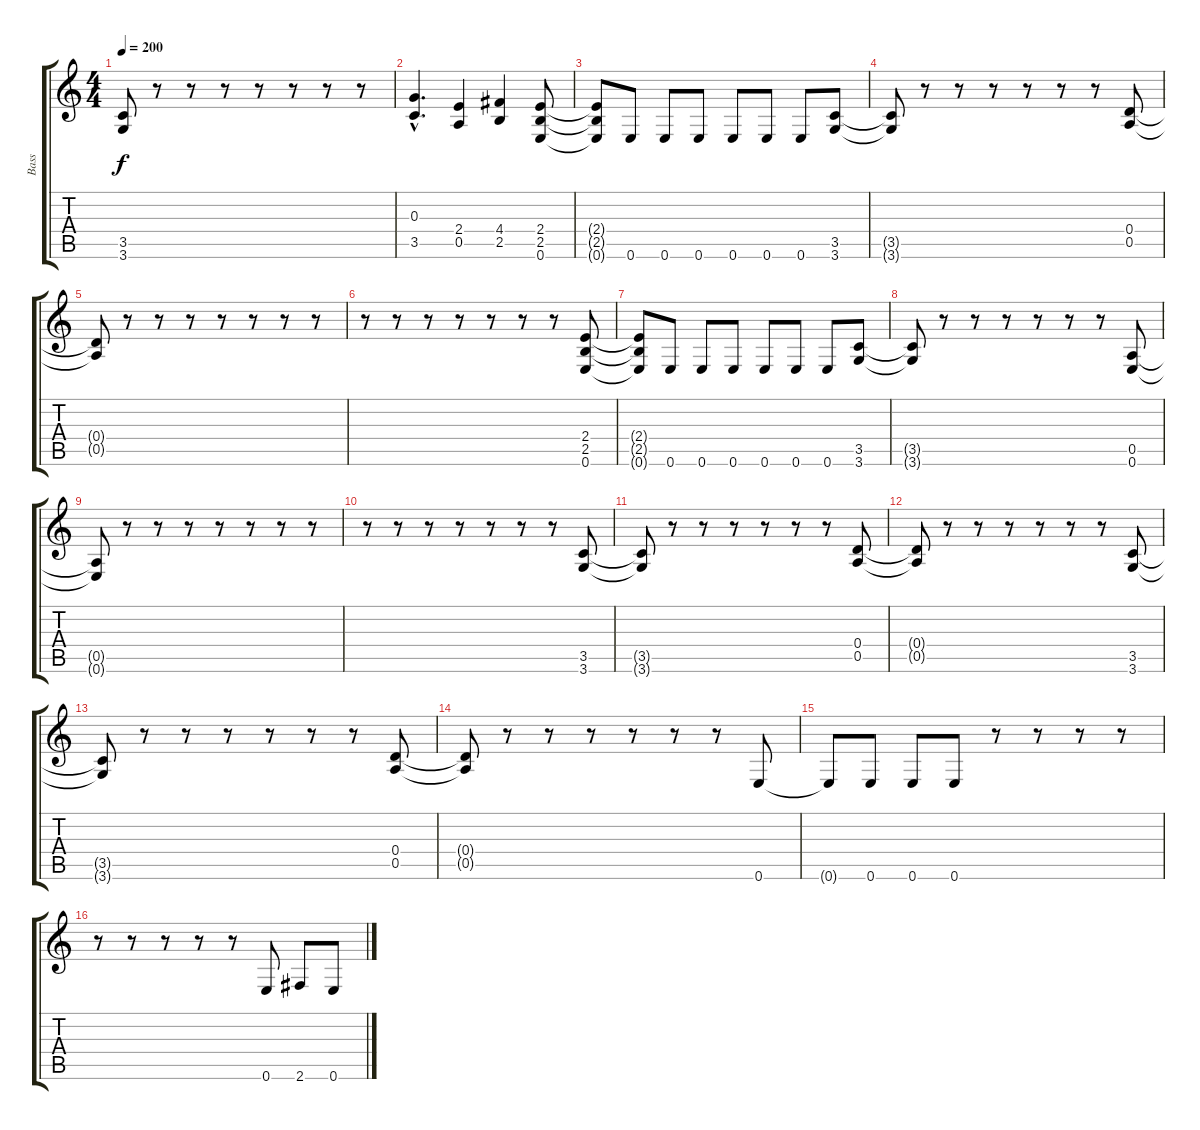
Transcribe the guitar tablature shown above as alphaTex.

\track ("Bass" "Bass") {instrument electricbassfinger}
\staff {score tabs}
\tuning (E4 B3 G3 D3 A2 E2) {hide}
\ts (4 4)
\tempo 200
\clef g2
\ks c
(3.5{t} 3.6{t}).8{dy f} r.8 r.8 r.8 r.8 r.8 r.8 r.8 |
(0.3{hac} 3.5{hac}).4{d} (2.4 0.5).4 (4.4 2.5).4 (2.4 2.5 0.6).8 |
(2.4{t} 2.5{t} 0.6{t}).8 0.6.8 0.6.8 0.6.8 0.6.8 0.6.8 0.6.8 (3.5 3.6).8 |
(3.5{t} 3.6{t}).8 r.8 r.8 r.8 r.8 r.8 r.8 (0.4 0.5).8 |
(0.4{t} 0.5{t}).8 r.8 r.8 r.8 r.8 r.8 r.8 r.8 |
r.8 r.8 r.8 r.8 r.8 r.8 r.8 (2.4 2.5 0.6).8 |
(2.4{t} 2.5{t} 0.6{t}).8 0.6.8 0.6.8 0.6.8 0.6.8 0.6.8 0.6.8 (3.5 3.6).8 |
(3.5{t} 3.6{t}).8 r.8 r.8 r.8 r.8 r.8 r.8 (0.5 0.6).8 |
(0.5{t} 0.6{t}).8 r.8 r.8 r.8 r.8 r.8 r.8 r.8 |
r.8 r.8 r.8 r.8 r.8 r.8 r.8 (3.5 3.6).8 |
(3.5{t} 3.6{t}).8 r.8 r.8 r.8 r.8 r.8 r.8 (0.4 0.5).8 |
(0.4{t} 0.5{t}).8 r.8 r.8 r.8 r.8 r.8 r.8 (3.5 3.6).8 |
(3.5{t} 3.6{t}).8 r.8 r.8 r.8 r.8 r.8 r.8 (0.4 0.5).8 |
(0.4{t} 0.5{t}).8 r.8 r.8 r.8 r.8 r.8 r.8 0.6.8 |
0.6{t}.8 0.6.8 0.6.8 0.6.8 r.8 r.8 r.8 r.8 |
r.8 r.8 r.8 r.8 r.8 0.6.8 2.6.8 0.6.8
